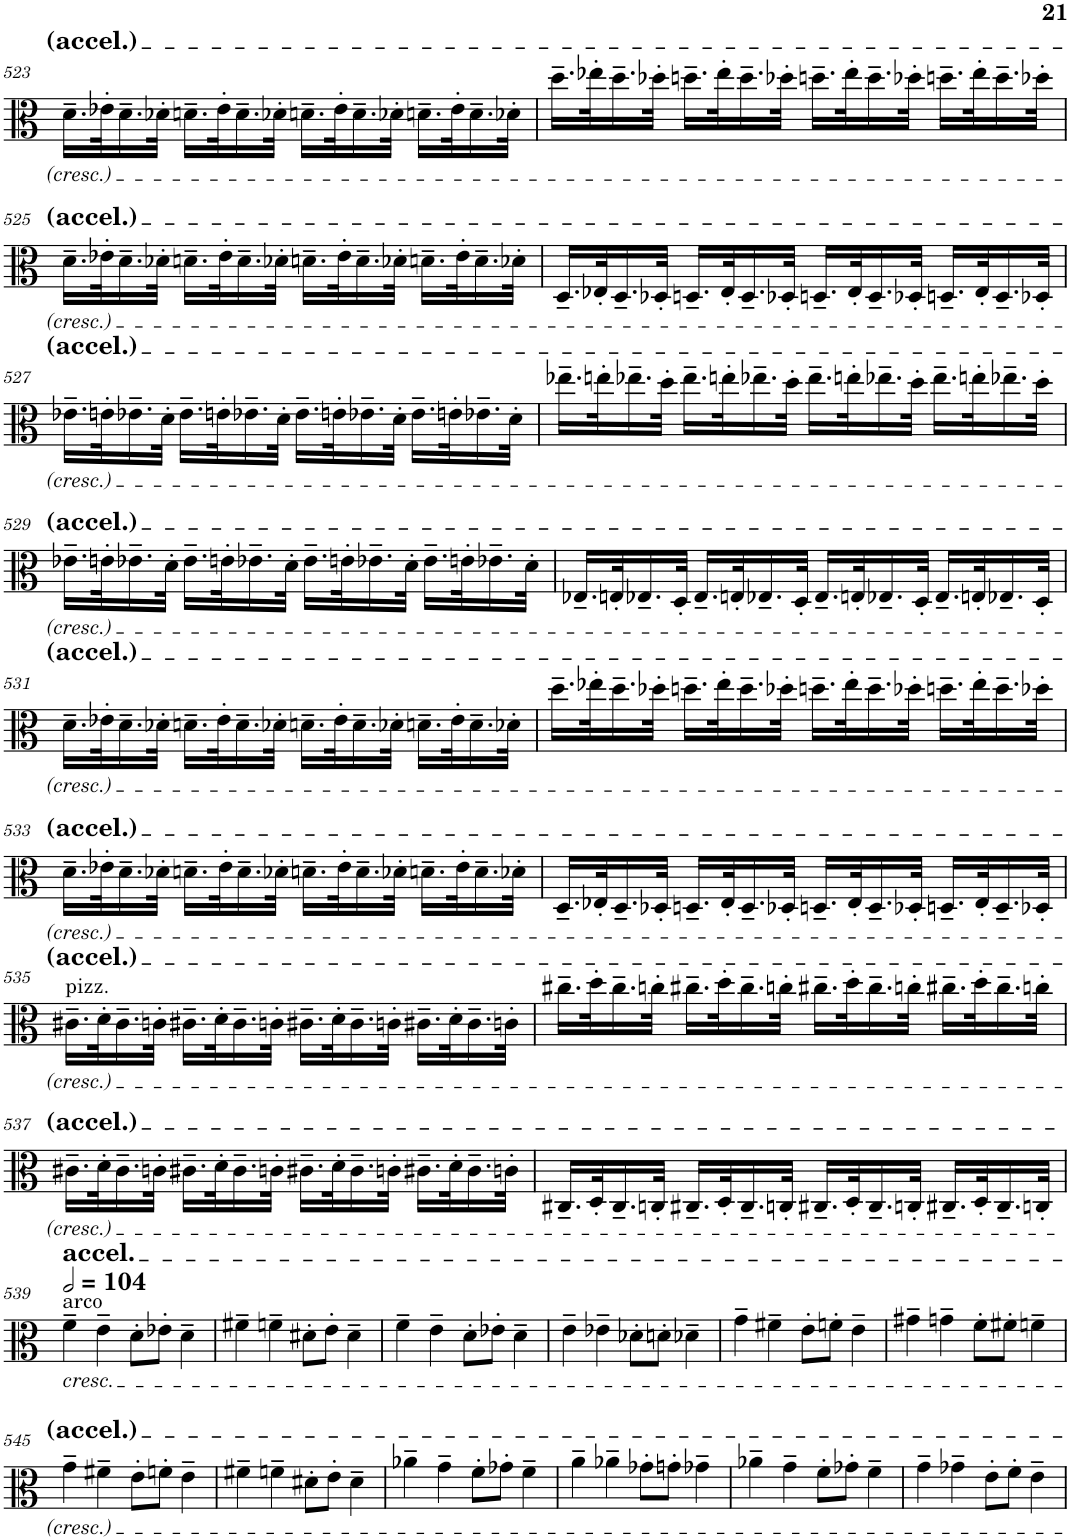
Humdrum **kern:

**kern
*part1
*staff1
*I"Viola
*I'Vla.
!!LO:PB:g=z
*clefC3
*k[]
*M4/4
=523
16.d~\LL
32e-X'\K
16.d~\
32d-X'\JJk
16.dn~\LL
32e-'\K
16.d~\
32d-X'\JJk
16.dn~\LL
32e-'\K
16.d~\
32d-X'\JJk
16.dn~\LL
32e-'\K
16.d~\
32d-X'\JJk
=524
16.dd~\LL
32ee-X'\K
16.dd~\
32dd-X'\JJk
16.ddn~\LL
32ee-'\K
16.dd~\
32dd-X'\JJk
16.ddn~\LL
32ee-'\K
16.dd~\
32dd-X'\JJk
16.ddn~\LL
32ee-'\K
16.dd~\
32dd-X'\JJk
!!LO:LB:g=z
=525
16.d~\LL
32e-X'\K
16.d~\
32d-X'\JJk
16.dn~\LL
32e-'\K
16.d~\
32d-X'\JJk
16.dn~\LL
32e-'\K
16.d~\
32d-X'\JJk
16.dn~\LL
32e-'\K
16.d~\
32d-X'\JJk
=526
16.D~/LL
32E-X'/K
16.D~/
32D-X'/JJk
16.Dn~/LL
32E-'/K
16.D~/
32D-X'/JJk
16.Dn~/LL
32E-'/K
16.D~/
32D-X'/JJk
16.Dn~/LL
32E-'/K
16.D~/
32D-X'/JJk
!!LO:LB:g=z
=527
16.e-X~\LL
32en'\K
16.e-X~\
32d'\JJk
16.e-~\LL
32en'\K
16.e-X~\
32d'\JJk
16.e-~\LL
32en'\K
16.e-X~\
32d'\JJk
16.e-~\LL
32en'\K
16.e-X~\
32d'\JJk
=528
16.ee-X~\LL
32een'\K
16.ee-X~\
32dd'\JJk
16.ee-~\LL
32een'\K
16.ee-X~\
32dd'\JJk
16.ee-~\LL
32een'\K
16.ee-X~\
32dd'\JJk
16.ee-~\LL
32een'\K
16.ee-X~\
32dd'\JJk
!!LO:LB:g=z
=529
16.e-X~\LL
32en'\K
16.e-X~\
32d'\JJk
16.e-~\LL
32en'\K
16.e-X~\
32d'\JJk
16.e-~\LL
32en'\K
16.e-X~\
32d'\JJk
16.e-~\LL
32en'\K
16.e-X~\
32d'\JJk
=530
16.E-X~/LL
32En'/K
16.E-X~/
32D'/JJk
16.E-~/LL
32En'/K
16.E-X~/
32D'/JJk
16.E-~/LL
32En'/K
16.E-X~/
32D'/JJk
16.E-~/LL
32En'/K
16.E-X~/
32D'/JJk
!!LO:LB:g=z
=531
16.d~\LL
32e-X'\K
16.d~\
32d-X'\JJk
16.dn~\LL
32e-'\K
16.d~\
32d-X'\JJk
16.dn~\LL
32e-'\K
16.d~\
32d-X'\JJk
16.dn~\LL
32e-'\K
16.d~\
32d-X'\JJk
=532
16.dd~\LL
32ee-X'\K
16.dd~\
32dd-X'\JJk
16.ddn~\LL
32ee-'\K
16.dd~\
32dd-X'\JJk
16.ddn~\LL
32ee-'\K
16.dd~\
32dd-X'\JJk
16.ddn~\LL
32ee-'\K
16.dd~\
32dd-X'\JJk
!!LO:LB:g=z
=533
16.d~\LL
32e-X'\K
16.d~\
32d-X'\JJk
16.dn~\LL
32e-'\K
16.d~\
32d-X'\JJk
16.dn~\LL
32e-'\K
16.d~\
32d-X'\JJk
16.dn~\LL
32e-'\K
16.d~\
32d-X'\JJk
=534
16.D~/LL
32E-X'/K
16.D~/
32D-X'/JJk
16.Dn~/LL
32E-'/K
16.D~/
32D-X'/JJk
16.Dn~/LL
32E-'/K
16.D~/
32D-X'/JJk
16.Dn~/LL
32E-'/K
16.D~/
32D-X'/JJk
!!LO:LB:g=z
=535
!LO:TX:a:t=pizz.
16.c#X~\LL
32d'\K
16.c#~\
32cn'\JJk
16.c#X~\LL
32d'\K
16.c#~\
32cn'\JJk
16.c#X~\LL
32d'\K
16.c#~\
32cn'\JJk
16.c#X~\LL
32d'\K
16.c#~\
32cn'\JJk
=536
16.cc#X~\LL
32dd'\K
16.cc#~\
32ccn'\JJk
16.cc#X~\LL
32dd'\K
16.cc#~\
32ccn'\JJk
16.cc#X~\LL
32dd'\K
16.cc#~\
32ccn'\JJk
16.cc#X~\LL
32dd'\K
16.cc#~\
32ccn'\JJk
!!LO:LB:g=z
=537
16.c#X~\LL
32d'\K
16.c#~\
32cn'\JJk
16.c#X~\LL
32d'\K
16.c#~\
32cn'\JJk
16.c#X~\LL
32d'\K
16.c#~\
32cn'\JJk
16.c#X~\LL
32d'\K
16.c#~\
32cn'\JJk
=538
16.C#X~/LL
32D'/K
16.C#~/
32Cn'/JJk
16.C#X~/LL
32D'/K
16.C#~/
32Cn'/JJk
16.C#X~/LL
32D'/K
16.C#~/
32Cn'/JJk
16.C#X~/LL
32D'/K
16.C#~/
32Cn'/JJk
!!LO:LB:g=z
=539
*MM208
!LO:TX:a:t=arco
!LO:TX:a:t=accel.
4f~\
4e~\
8d'\L
8e-X'\J
4d~\
=540
4f#X~\
4fn~\
8d#X'\L
8e'\J
4d#~\
=541
4f~\
4e~\
8d'\L
8e-X'\J
4d~\
=542
4e~\
4e-X~\
8d-X'\L
8dn'\J
4d-X~\
=543
4g~\
4f#X~\
8e'\L
8fn'\J
4e~\
=544
4g#X~\
4gn~\
8f'\L
8f#X'\J
4fn~\
!!LO:LB:g=z
=545
4g~\
4f#X~\
8e'\L
8fn'\J
4e~\
=546
4f#X~\
4fn~\
8d#X'\L
8e'\J
4d#~\
=547
4a-X~\
4g~\
8f'\L
8g-X'\J
4f~\
=548
4a~\
4a-X~\
8g-X'\L
8gn'\J
4g-X~\
=549
4a-X~\
4g~\
8f'\L
8g-X'\J
4f~\
=550
4g~\
4g-X~\
8e'\L
8f'\J
4e~\
=
*-
